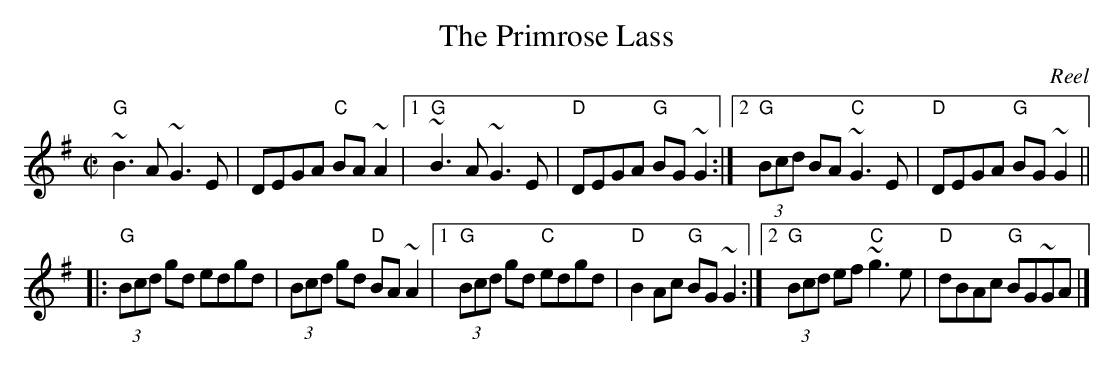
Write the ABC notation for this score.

X:1
T:Primrose Lass, The
M:C|
L:1/8
C:Reel
K:G
"G"~B3A ~G3E|DEGA "C"BA~A2|1 "G"~B3A ~G3E | "D"DEGA "G"BG~G2 :|2 "G"(3Bcd BA "C"~G3E|"D"DEGA "G"BG~G2||
|:"G"(3Bcd gd edgd|(3Bcd gd "D"BA~A2|1 "G"(3Bcd gd "C"edgd|"D"B2Ac "G"BG~G2:|2 "G"(3Bcd ef "C"~g3e|"D"dBAc "G"BG~GA|]
